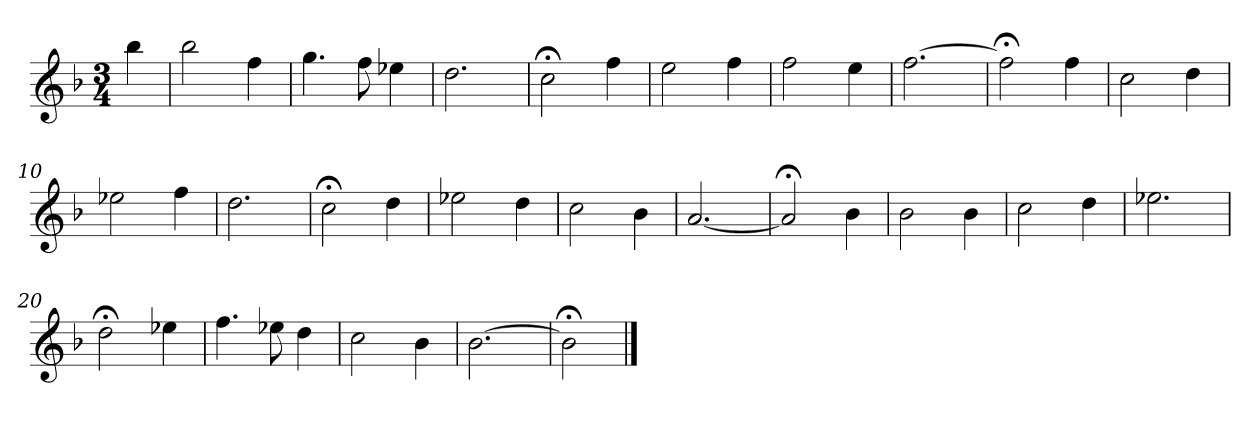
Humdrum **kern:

**kern
*part1
*staff1
*k[b-]
*B-:lyd
*M3/4
*MM120
=
4bb-
=1
2bb-
4ff
=2
4.gg
8ff
4ee-X
=3
2.dd
=4
2cc;<
4ff
=5
2ee
4ff
=6
2ff
4ee
=7
[2.ff
=8
2ff;<]
4ff
=9
2cc
4dd
=10
2ee-X
4ff
=11
2.dd
=12
2cc;<
4dd
=13
2ee-X
4dd
=14
2cc
4b-
=15
[2.a
=16
2a;<]
4b-
=17
2b-
4b-
=18
2cc
4dd
=19
2.ee-X
=20
2dd;<
4ee-X
=21
4.ff
8ee-X
4dd
=22
2cc
4b-
=23
[2.b-
=24
2b-;<]
==
*-
